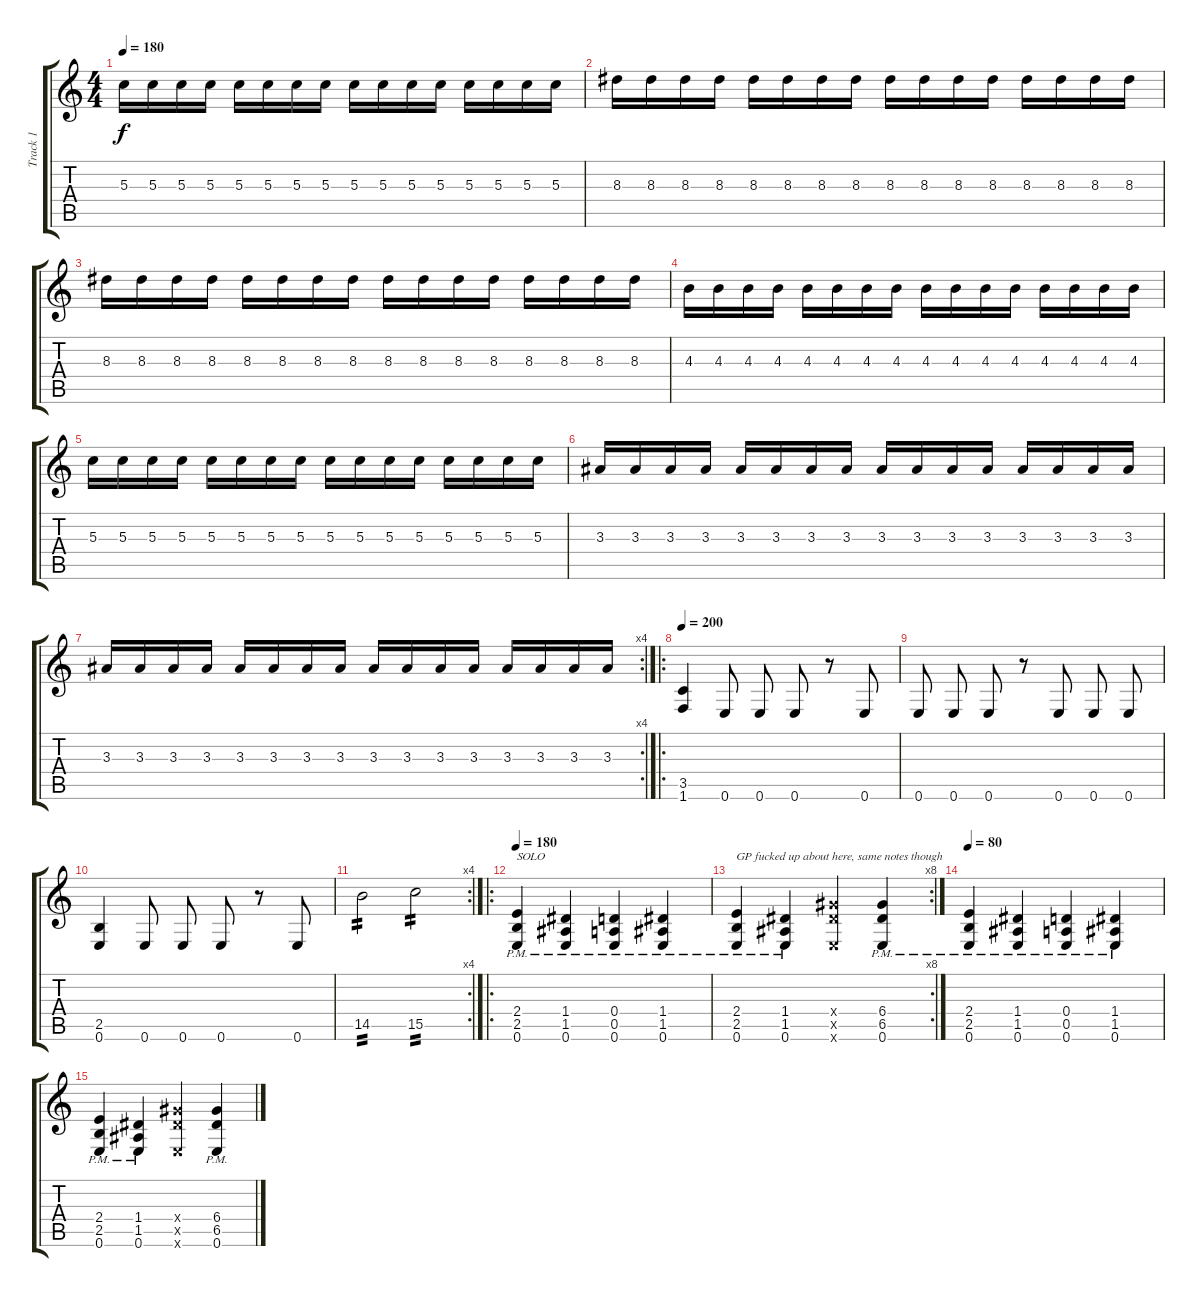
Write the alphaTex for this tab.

\track ("Track 1" "Track 1") {instrument overdrivenguitar}
\staff {score tabs}
\tuning (E4 B3 G3 D3 A2 E2) {hide}
\ts (4 4)
\tempo 180
\clef g2
\ks c
5.3.16{dy f} 5.3.16 5.3.16 5.3.16 5.3.16 5.3.16 5.3.16 5.3.16 5.3.16 5.3.16 5.3.16 5.3.16 5.3.16 5.3.16 5.3.16 5.3.16 |
8.3.16 8.3.16 8.3.16 8.3.16 8.3.16 8.3.16 8.3.16 8.3.16 8.3.16 8.3.16 8.3.16 8.3.16 8.3.16 8.3.16 8.3.16 8.3.16 |
8.3.16 8.3.16 8.3.16 8.3.16 8.3.16 8.3.16 8.3.16 8.3.16 8.3.16 8.3.16 8.3.16 8.3.16 8.3.16 8.3.16 8.3.16 8.3.16 |
4.3.16 4.3.16 4.3.16 4.3.16 4.3.16 4.3.16 4.3.16 4.3.16 4.3.16 4.3.16 4.3.16 4.3.16 4.3.16 4.3.16 4.3.16 4.3.16 |
5.3.16 5.3.16 5.3.16 5.3.16 5.3.16 5.3.16 5.3.16 5.3.16 5.3.16 5.3.16 5.3.16 5.3.16 5.3.16 5.3.16 5.3.16 5.3.16 |
3.3.16 3.3.16 3.3.16 3.3.16 3.3.16 3.3.16 3.3.16 3.3.16 3.3.16 3.3.16 3.3.16 3.3.16 3.3.16 3.3.16 3.3.16 3.3.16 |
\rc 4
3.3.16 3.3.16 3.3.16 3.3.16 3.3.16 3.3.16 3.3.16 3.3.16 3.3.16 3.3.16 3.3.16 3.3.16 3.3.16 3.3.16 3.3.16 3.3.16 |
\ro
\tempo 200
(3.5 1.6).4 0.6.8{beam split} 0.6.8 0.6.8 r.8 0.6.8 |
0.6.8{beam split} 0.6.8 0.6.8 r.8 0.6.8{beam split} 0.6.8 0.6.8 |
(2.5 0.6).4 0.6.8{beam split} 0.6.8 0.6.8 r.8 0.6.8 |
\rc 4
14.5.2{tp 2} 15.5.2{tp 2} |
\ro
\tempo 180
(2.4 2.5 0.6{pm}).4{txt "SOLO"} (1.4 1.5 0.6{pm}).4 (0.4 0.5 0.6{pm}).4 (1.4 1.5 0.6{pm}).4 |
\rc 8
(2.4 2.5 0.6{pm}).4{txt "GP fucked up about here, same notes though"} (1.4 1.5 0.6{pm}).4 (6.4{x} 6.5{x} 0.6{x}).4 (6.4 6.5 0.6{pm}).4 |
\tempo 80
(2.4 2.5 0.6{pm}).4 (1.4 1.5 0.6{pm}).4 (0.4 0.5 0.6{pm}).4 (1.4 1.5 0.6{pm}).4 |
(2.4 2.5 0.6{pm}).4 (1.4 1.5 0.6{pm}).4 (6.4{x} 6.5{x} 0.6{x}).4 (6.4 6.5 0.6{pm}).4
